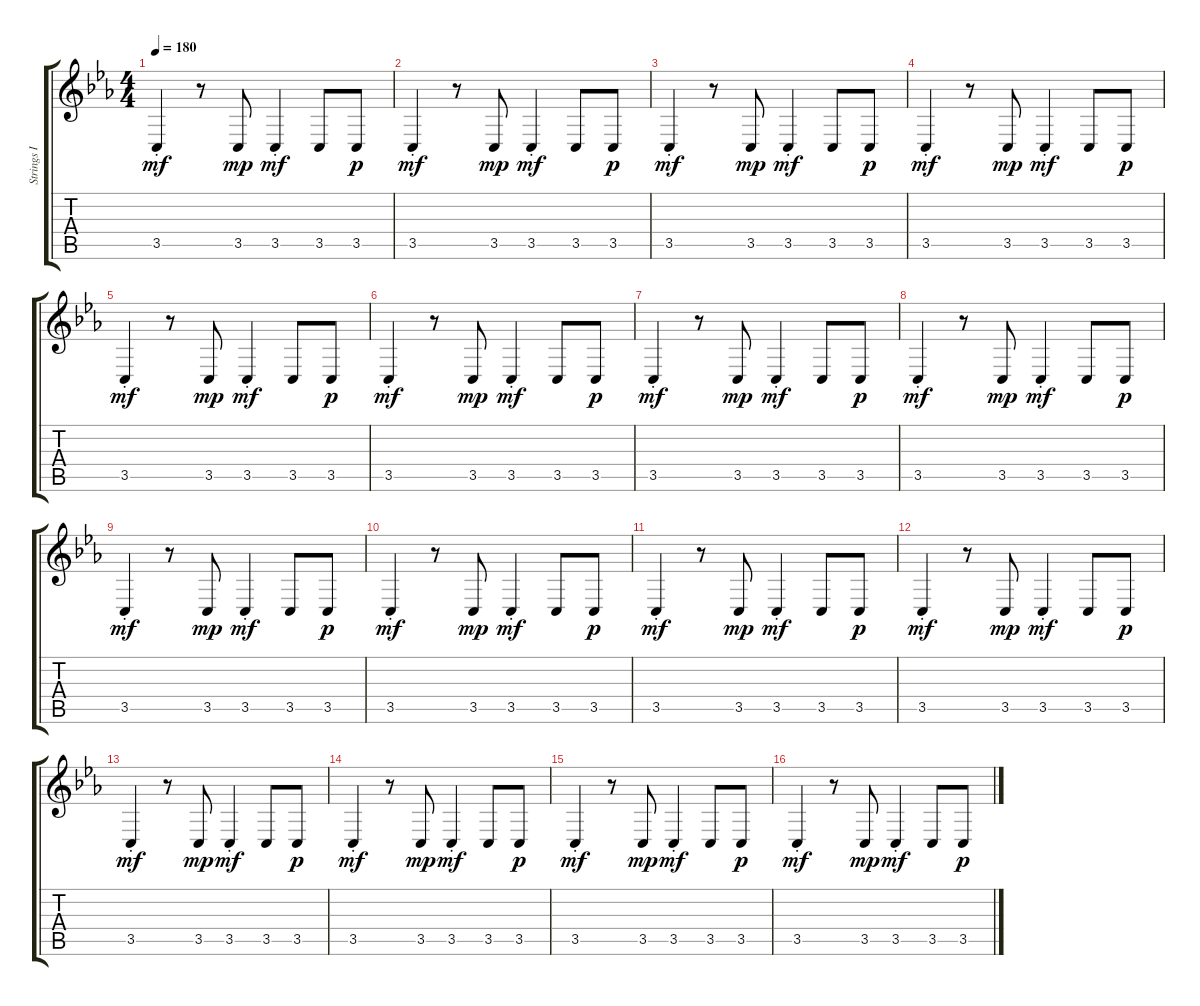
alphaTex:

\track ("Strings I" "Strings I") {instrument stringensemble1}
\staff {score tabs}
\tuning (E4 B3 G3 D3 A2 E2) {hide}
\ts (4 4)
\tempo 180
\clef g2
\ks cminor
3.5{st}.4{dy mf} r.8 3.5.8{dy mp} 3.5{st}.4{dy mf} 3.5.8 3.5.8{dy p} |
3.5{st}.4{dy mf} r.8 3.5.8{dy mp} 3.5{st}.4{dy mf} 3.5.8 3.5.8{dy p} |
3.5{st}.4{dy mf} r.8 3.5.8{dy mp} 3.5{st}.4{dy mf} 3.5.8 3.5.8{dy p} |
3.5{st}.4{dy mf} r.8 3.5.8{dy mp} 3.5{st}.4{dy mf} 3.5.8 3.5.8{dy p} |
3.5{st}.4{dy mf} r.8 3.5.8{dy mp} 3.5{st}.4{dy mf} 3.5.8 3.5.8{dy p} |
3.5{st}.4{dy mf} r.8 3.5.8{dy mp} 3.5{st}.4{dy mf} 3.5.8 3.5.8{dy p} |
3.5{st}.4{dy mf} r.8 3.5.8{dy mp} 3.5{st}.4{dy mf} 3.5.8 3.5.8{dy p} |
3.5{st}.4{dy mf} r.8 3.5.8{dy mp} 3.5{st}.4{dy mf} 3.5.8 3.5.8{dy p} |
3.5{st}.4{dy mf} r.8 3.5.8{dy mp} 3.5{st}.4{dy mf} 3.5.8 3.5.8{dy p} |
3.5{st}.4{dy mf} r.8 3.5.8{dy mp} 3.5{st}.4{dy mf} 3.5.8 3.5.8{dy p} |
3.5{st}.4{dy mf} r.8 3.5.8{dy mp} 3.5{st}.4{dy mf} 3.5.8 3.5.8{dy p} |
3.5{st}.4{dy mf} r.8 3.5.8{dy mp} 3.5{st}.4{dy mf} 3.5.8 3.5.8{dy p} |
3.5{st}.4{dy mf} r.8 3.5.8{dy mp} 3.5{st}.4{dy mf} 3.5.8 3.5.8{dy p} |
3.5{st}.4{dy mf} r.8 3.5.8{dy mp} 3.5{st}.4{dy mf} 3.5.8 3.5.8{dy p} |
3.5{st}.4{dy mf} r.8 3.5.8{dy mp} 3.5{st}.4{dy mf} 3.5.8 3.5.8{dy p} |
3.5{st}.4{dy mf} r.8 3.5.8{dy mp} 3.5{st}.4{dy mf} 3.5.8 3.5.8{dy p}
